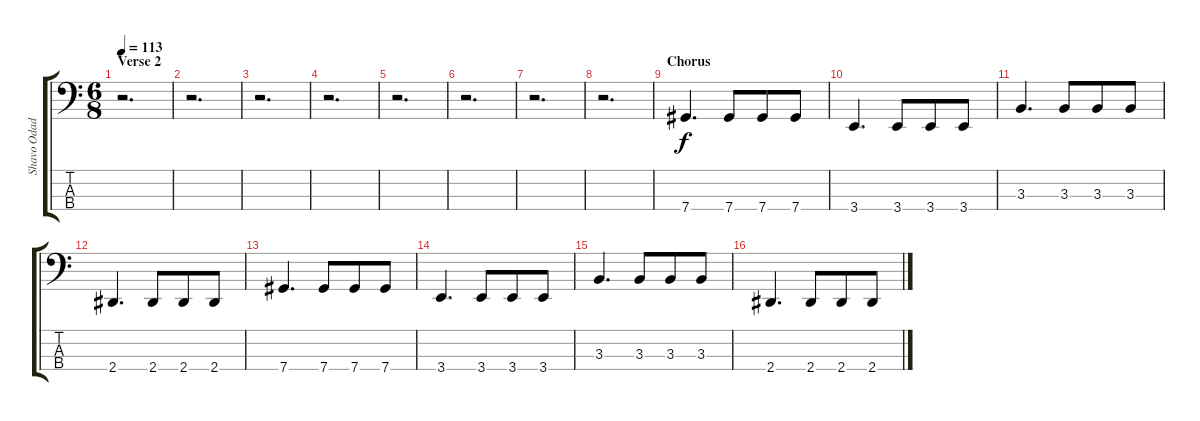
\track ("Shavo Odadjian" "Shavo Odad") {instrument electricbasspick}
\staff {score tabs}
\tuning (Gb2 Db2 Ab1 Db1) {hide}
\ts (6 8)
\section ("" "Verse 2")
\tempo 113
\clef f4
\ks c
r.2{d dy f} |
r.2{d} |
r.2{d} |
r.2{d} |
r.2{d} |
r.2{d} |
r.2{d} |
r.2{d} |
\section ("" "Chorus")
7.4.4{d} 7.4.8 7.4.8 7.4.8 |
3.4.4{d} 3.4.8 3.4.8 3.4.8 |
3.3.4{d} 3.3.8 3.3.8 3.3.8 |
2.4.4{d} 2.4.8 2.4.8 2.4.8 |
7.4.4{d} 7.4.8 7.4.8 7.4.8 |
3.4.4{d} 3.4.8 3.4.8 3.4.8 |
3.3.4{d} 3.3.8 3.3.8 3.3.8 |
2.4.4{d} 2.4.8 2.4.8 2.4.8
